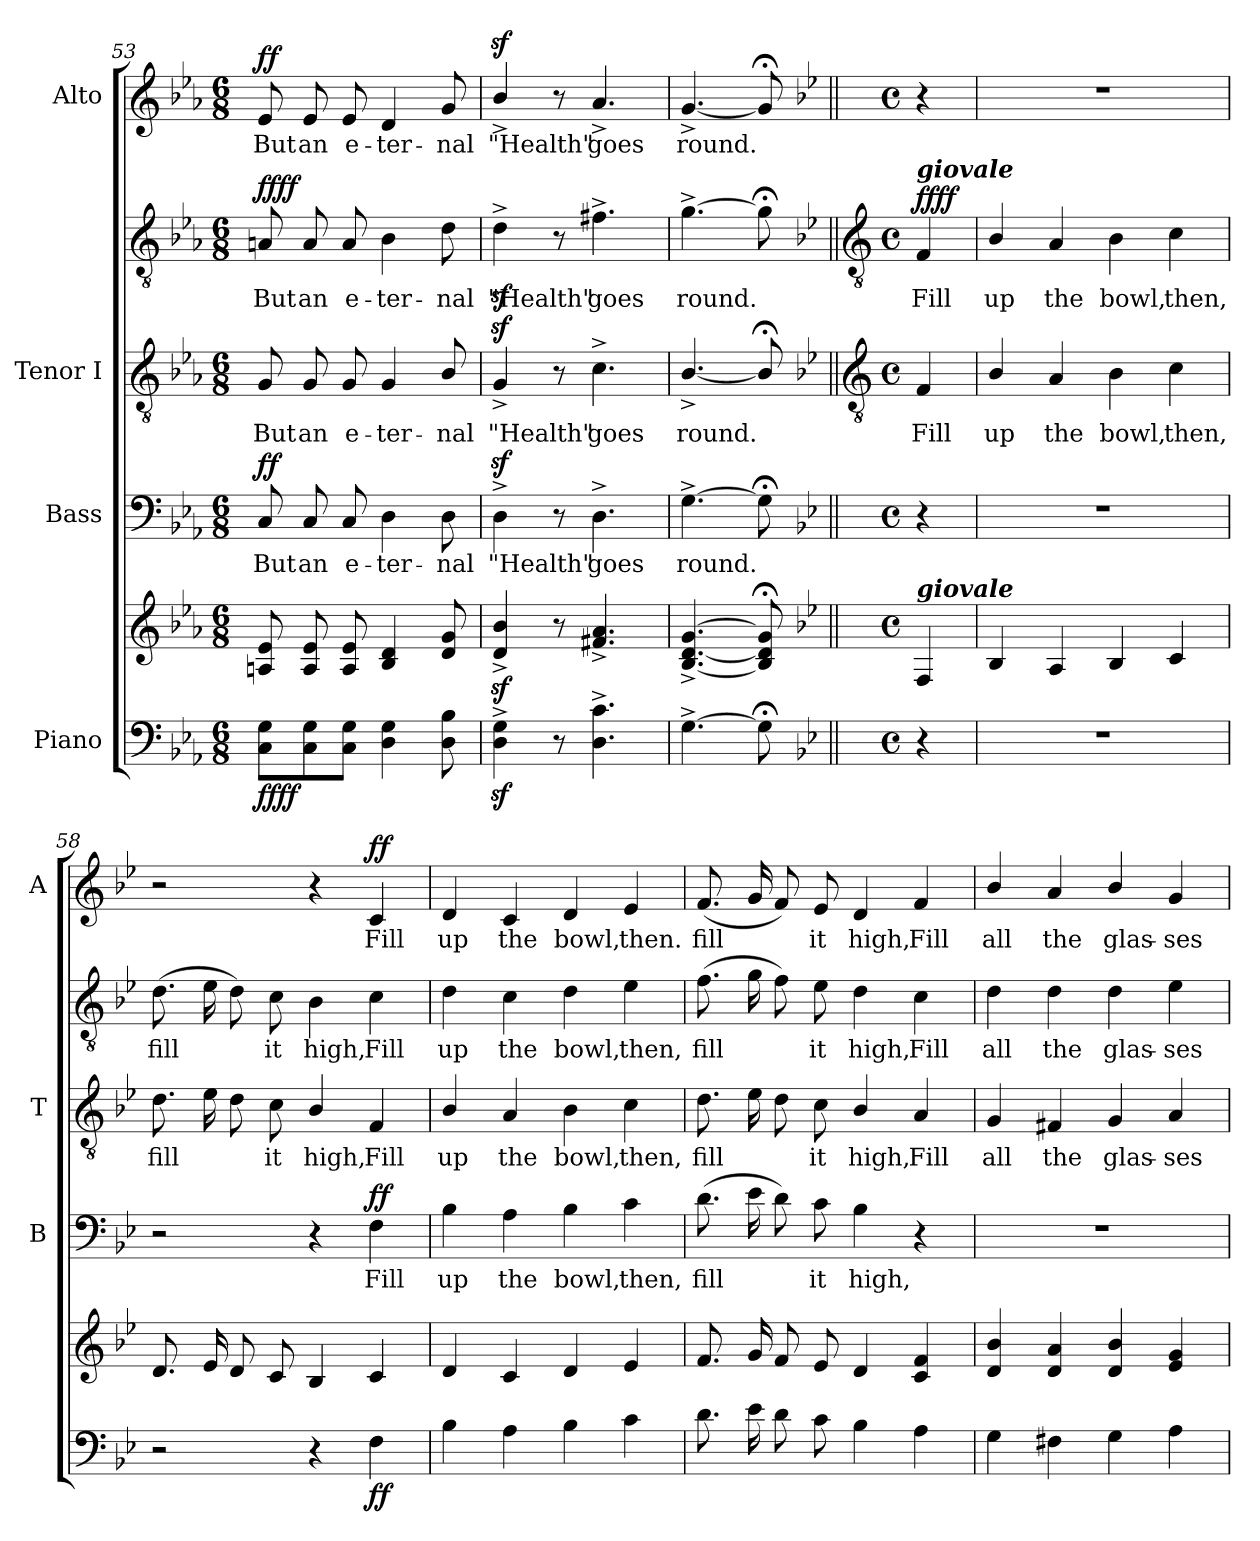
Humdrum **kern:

**kern	**kern	**dynam	**kern	**text	**dynam	**kern	**text	**kern	**text	**dynam	**kern	**text	**dynam
*part4	*part4	*part4	*part3	*part3	*part3	*part2	*part2	*part2	*part2	*part2	*part1	*part1	*part1
*staff6	*staff5	*staff5/6	*staff4	*staff4	*staff4	*staff3	*staff3	*staff2	*staff2	*staff2/3	*staff1	*staff1	*staff1
*I"Piano	*	*	*I"Bass	*	*	*I"Tenor I	*	*	*	*	*I"Alto	*	*
*	*	*	*I'B	*	*	*I'T	*	*	*	*	*I'A	*	*
*clefF4	*clefG2	*	*clefF4	*	*	*clefGv2	*	*clefGv2	*	*	*clefG2	*	*
*k[b-e-a-]	*k[b-e-a-]	*	*k[b-e-a-]	*	*	*k[b-e-a-]	*	*k[b-e-a-]	*	*	*k[b-e-a-]	*	*
*E-:	*E-:	*	*E-:	*	*	*E-:	*	*E-:	*	*	*E-:	*	*
*M6/8	*M6/8	*	*M6/8	*	*	*M6/8	*	*M6/8	*	*	*M6/8	*	*
=53	=53	=53	=53	=53	=53	=53	=53	=53	=53	=53	=53	=53	=53
!	!	!LO:DY:b=2	!	!LO:LY:b	!	!	!LO:LY:b	!	!LO:LY:b	!	!	!LO:LY:b	!
!	!	!LO:DY:n=1:b	!	!	!LO:DY:b	!	!	!	!	!LO:DY:b=2	!	!	!
!	!	!	!	!	!	!	!	!	!	!LO:DY:n=1:b	!	!	!LO:DY:b
8C 8GL	8An 8e-	ff ff	8C	But	ff	8G	But	8An	But	ff ff	8e-	But	ff
!	!	!	!	!LO:LY:b	!	!	!LO:LY:b	!	!LO:LY:b	!	!	!LO:LY:b	!
8C 8G	8A 8e-	.	8C	an	.	8G	an	8A	an	.	8e-	an	.
!	!	!	!	!LO:LY:b	!	!	!LO:LY:b	!	!LO:LY:b	!	!	!LO:LY:b	!
8C 8GJ	8A 8e-	.	8C	e-	.	8G	e-	8A	e-	.	8e-	e-	.
!	!	!	!	!LO:LY:b	!	!	!LO:LY:b	!	!LO:LY:b	!	!	!LO:LY:b	!
4D\ 4G\	4B- 4d	.	4D\	-ter-	.	4G	-ter-	4B-	-ter-	.	4d	-ter-	.
!	!	!	!	!LO:LY:b	!	!	!LO:LY:b	!	!LO:LY:b	!	!	!LO:LY:b	!
8D\ 8B-\	8d 8g	.	8D\	-nal	.	8B-/	-nal	8d	-nal	.	8g	-nal	.
=54	=54	=54	=54	=54	=54	=54	=54	=54	=54	=54	=54	=54	=54
!	!	!	!	!LO:LY:b	!	!	!LO:LY:b	!	!LO:LY:b	!	!	!LO:LY:b	!
4D\z<^ 4G\z<^	4d/z<^ 4b-/z<^	.	4Dz<^\	"Health"	.	4Gz<^/	"Health"	4dz<^\	"Health"	.	4b-z<^/	"Health"	.
8r	8r	.	8r	.	.	8r	.	8r	.	.	8r	.	.
!	!	!	!	!LO:LY:b	!	!	!LO:LY:b	!	!LO:LY:b	!	!	!LO:LY:b	!
4.D\^ 4.c\^	4.f#X^ 4.a-^	.	4.D^\	goes	.	4.c^	goes	4.f#X^	goes	.	4.a-^	goes	.
=55	=55	=55	=55	=55	=55	=55	=55	=55	=55	=55	=55	=55	=55
!	!	!	!	!LO:LY:b	!	!	!LO:LY:b	!	!LO:LY:b	!	!	!LO:LY:b	!
[4.G^\	[4.B-^ [4.d^ [4.g^	.	[4.G^\	round.	.	[4.B-^/	round.	[4.g^	round.	.	[4.g^	round.	.
8G;\]	8B-];< 8d];< 8g];<	.	8G;<\]	.	.	8B-;</]	.	8g;<]	.	.	8g;<]	.	.
*k[b-e-]	*k[b-e-]	*	*k[b-e-]	*	*	*k[b-e-]	*	*k[b-e-]	*	*	*k[b-e-]	*	*
*B-:	*B-:	*	*B-:	*	*	*B-:	*	*B-:	*	*	*B-:	*	*
!!LO:LB:g=z
=56||	=56||	=56||	=56||	=56||	=56||	=56||	=56||	=56||	=56||	=56||	=56||	=56||	=56||
*	*	*	*	*	*	*clefGv2	*	*clefGv2	*	*	*	*	*
*M4/4	*M4/4	*	*M4/4	*	*	*M4/4	*	*M4/4	*	*	*M4/4	*	*
*met(c)	*met(c)	*	*met(c)	*	*	*met(c)	*	*met(c)	*	*	*met(c)	*	*
!	!	!	!	!	!	!	!	!LO:TX:a:Bi:t=giovale	!	!	!	!	!
!	!LO:TX:a:Bi:t=giovale	!	!	!	!	!	!	!	!	!	!	!	!
!	!	!	!	!	!	!	!LO:LY:b	!	!LO:LY:b	!LO:DY:b=2	!	!	!
!	!	!	!	!	!	!	!	!	!	!LO:DY:n=1:b	!	!	!
4r	4F	.	4r	.	.	4F	Fill	4F	Fill	ff ff	4r	.	.
=57	=57	=57	=57	=57	=57	=57	=57	=57	=57	=57	=57	=57	=57
!	!	!	!	!	!	!	!LO:LY:b	!	!LO:LY:b	!	!	!	!
1r	4B-/	.	1r	.	.	4B-/	up	4B-/	up	.	1r	.	.
!	!	!	!	!	!	!	!LO:LY:b	!	!LO:LY:b	!	!	!	!
.	4A	.	.	.	.	4A	the	4A	the	.	.	.	.
!	!	!	!	!	!	!	!LO:LY:b	!	!LO:LY:b	!	!	!	!
.	4B-	.	.	.	.	4B-	bowl,	4B-	bowl,	.	.	.	.
!	!	!	!	!	!	!	!LO:LY:b	!	!LO:LY:b	!	!	!	!
.	4c	.	.	.	.	4c	then,	4c	then,	.	.	.	.
=58	=58	=58	=58	=58	=58	=58	=58	=58	=58	=58	=58	=58	=58
!	!	!	!	!	!	!	!LO:LY:b	!	!LO:LY:b	!	!	!	!
2r	8.dL	.	2r	.	.	8.dL	fill	(>8.dL	fill	.	2r	.	.
.	16e-L	.	.	.	.	16e-L	.	16e-L	.	.	.	.	.
.	8d	.	.	.	.	8dJ	.	8dJ)	.	.	.	.	.
!	!	!	!	!	!	!	!LO:LY:b	!	!LO:LY:b	!	!	!	!
.	8cJ	.	.	.	.	8c	it	8c	it	.	.	.	.
!	!	!	!	!	!	!	!LO:LY:b	!	!LO:LY:b	!	!	!	!
4r	4B-	.	4r	.	.	4B-/	high,	4B-	high,	.	4r	.	.
!	!	!LO:DY:b=2	!	!LO:LY:b	!LO:DY:b	!	!LO:LY:b	!	!LO:LY:b	!	!	!LO:LY:b	!LO:DY:b
4F	4c	ff	4F	Fill	ff	4F	Fill	4c	Fill	.	4c	Fill	ff
=59	=59	=59	=59	=59	=59	=59	=59	=59	=59	=59	=59	=59	=59
!	!	!	!	!LO:LY:b	!	!	!LO:LY:b	!	!LO:LY:b	!	!	!LO:LY:b	!
4B-\	4d	.	4B-\	up	.	4B-/	up	4d	up	.	4d	up	.
!	!	!	!	!LO:LY:b	!	!	!LO:LY:b	!	!LO:LY:b	!	!	!LO:LY:b	!
4A	4c	.	4A	the	.	4A	the	4c	the	.	4c	the	.
!	!	!	!	!LO:LY:b	!	!	!LO:LY:b	!	!LO:LY:b	!	!	!LO:LY:b	!
4B-	4d	.	4B-	bowl,	.	4B-	bowl,	4d	bowl,	.	4d	bowl,	.
!	!	!	!	!LO:LY:b	!	!	!LO:LY:b	!	!LO:LY:b	!	!	!LO:LY:b	!
4c	4e-	.	4c	then,	.	4c	then,	4e-	then,	.	4e-	then.	.
=60	=60	=60	=60	=60	=60	=60	=60	=60	=60	=60	=60	=60	=60
!	!	!	!	!LO:LY:b	!	!	!LO:LY:b	!	!LO:LY:b	!	!	!LO:LY:b	!
8.dL	8.fL	.	(>8.dL	fill	.	8.dL	fill	(>8.fL	fill	.	(<8.fL	fill	.
16e-L	16gL	.	16e-L	.	.	16e-L	.	16gL	.	.	16gL	.	.
8d	8f	.	8dJ)	.	.	8dJ	.	8fJ)	.	.	8fJ)	.	.
!	!	!	!	!LO:LY:b	!	!	!LO:LY:b	!	!LO:LY:b	!	!	!LO:LY:b	!
8cJ	8e-J	.	8c	it	.	8c	it	8e-	it	.	8e-	it	.
!	!	!	!	!LO:LY:b	!	!	!LO:LY:b	!	!LO:LY:b	!	!	!LO:LY:b	!
4B-\	4d	.	4B-\	high,	.	4B-/	high,	4d	high,	.	4d	high,	.
!	!	!	!	!	!	!	!LO:LY:b	!	!LO:LY:b	!	!	!LO:LY:b	!
4A	4c 4f	.	4r	.	.	4A	Fill	4c	Fill	.	4f	Fill	.
=61	=61	=61	=61	=61	=61	=61	=61	=61	=61	=61	=61	=61	=61
!	!	!	!	!	!	!	!LO:LY:b	!	!LO:LY:b	!	!	!LO:LY:b	!
4G\	4d/ 4b-/	.	1r	.	.	4G/	all	4d\	all	.	4b-/	all	.
!	!	!	!	!	!	!	!LO:LY:b	!	!LO:LY:b	!	!	!LO:LY:b	!
4F#X	4d 4a	.	.	.	.	4F#X	the	4d	the	.	4a	the	.
!	!	!	!	!	!	!	!LO:LY:b	!	!LO:LY:b	!	!	!LO:LY:b	!
4G\	4d/ 4b-/	.	.	.	.	4G/	glas-	4d\	glas-	.	4b-/	glas-	.
!	!	!	!	!	!	!	!LO:LY:b	!	!LO:LY:b	!	!	!LO:LY:b	!
4A	4e- 4g	.	.	.	.	4A	-ses	4e-	-ses	.	4g	-ses	.
=	=	=	=	=	=	=	=	=	=	=	=	=	=
*-	*-	*-	*-	*-	*-	*-	*-	*-	*-	*-	*-	*-	*-
